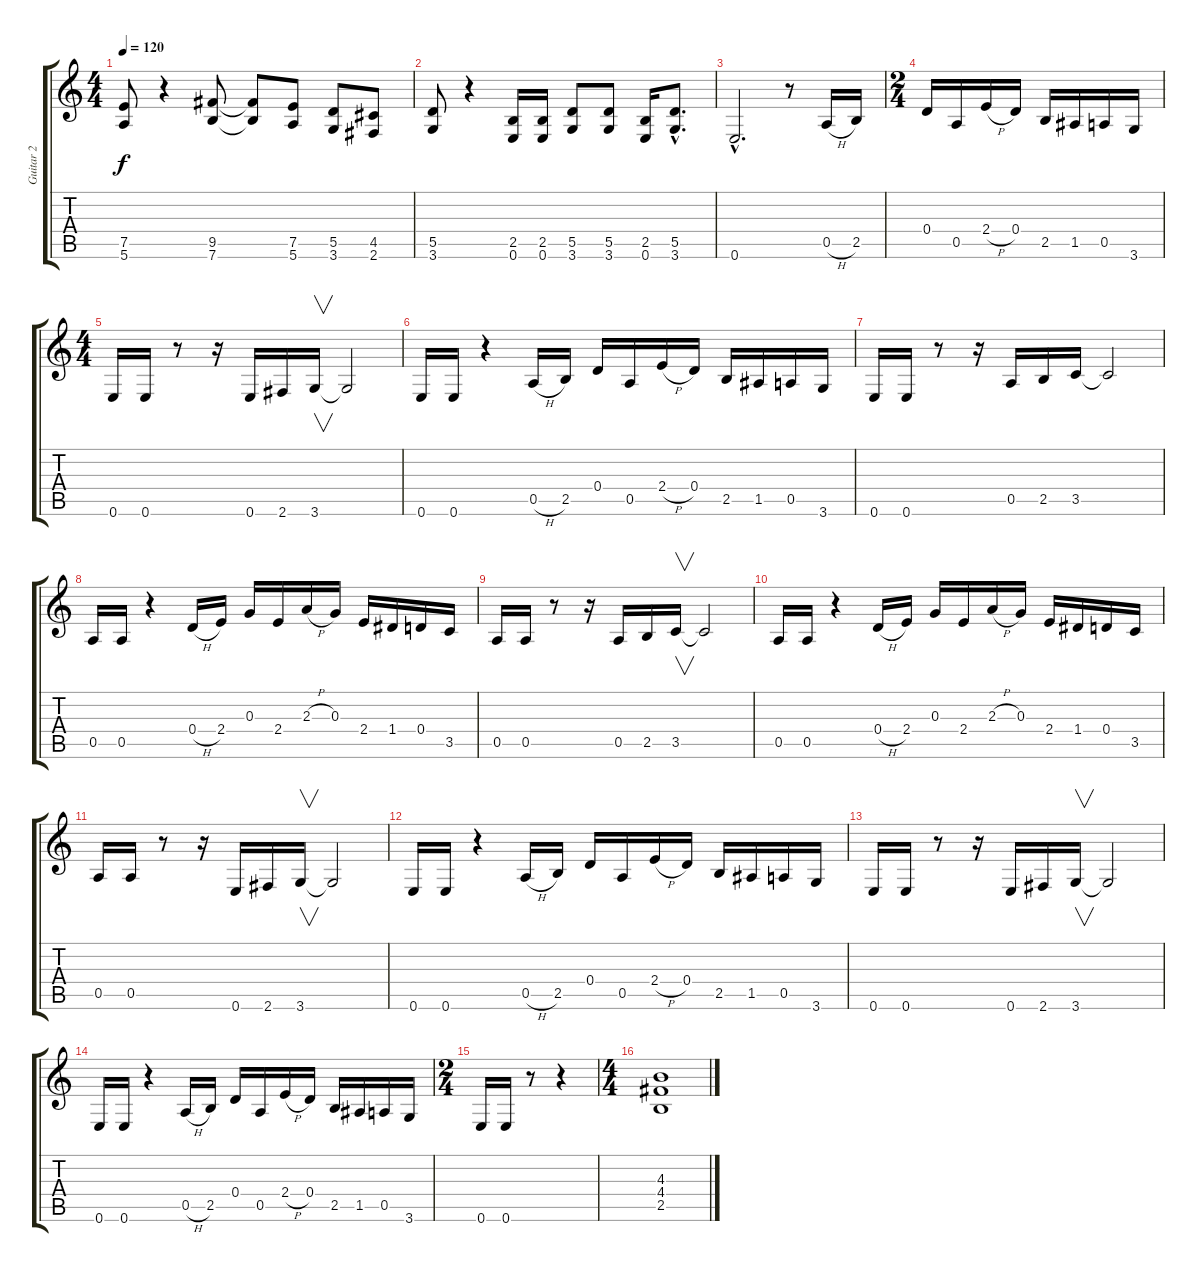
\track ("Guitar 2" "Guitar 2") {instrument overdrivenguitar}
\staff {score tabs}
\tuning (E4 B3 G3 D3 A2 E2) {hide}
\ts (4 4)
\tempo 120
\clef g2
\ks c
(7.5 5.6).8{dy f} r.4 (9.5 7.6).8 (9.5{t} 7.6{t}).8 (7.5 5.6).8 (5.5 3.6).8 (4.5 2.6).8 |
(5.5 3.6).8 r.4 (2.5 0.6).16 (2.5 0.6).16 (5.5 3.6).8 (5.5 3.6).8 (2.5 0.6).16 (5.5{hac} 3.6{hac}).8{d} |
0.6{hac}.2{d} r.8 0.5{h}.16 2.5.16 |
\ts (2 4)
0.4.16 0.5.16 2.4{h}.16 0.4.16 2.5.16 1.5.16 0.5.16 3.6.16 |
\ts (4 4)
0.6.16 0.6.16 r.8 r.16 0.6.16 2.6.16 3.6.16{v} 3.6{t}.2 |
0.6.16 0.6.16 r.4 0.5{h}.16 2.5.16 0.4.16 0.5.16 2.4{h}.16 0.4.16 2.5.16 1.5.16 0.5.16 3.6.16 |
0.6.16 0.6.16 r.8 r.16 0.5.16 2.5.16 3.5.16 3.5{t}.2 |
0.5.16 0.5.16 r.4 0.4{h}.16 2.4.16 0.3.16 2.4.16 2.3{h}.16 0.3.16 2.4.16 1.4.16 0.4.16 3.5.16 |
0.5.16 0.5.16 r.8 r.16 0.5.16 2.5.16 3.5.16{v} 3.5{t}.2 |
0.5.16 0.5.16 r.4 0.4{h}.16 2.4.16 0.3.16 2.4.16 2.3{h}.16 0.3.16 2.4.16 1.4.16 0.4.16 3.5.16 |
0.5.16 0.5.16 r.8 r.16 0.6.16 2.6.16 3.6.16{v} 3.6{t}.2 |
0.6.16 0.6.16 r.4 0.5{h}.16 2.5.16 0.4.16 0.5.16 2.4{h}.16 0.4.16 2.5.16 1.5.16 0.5.16 3.6.16 |
0.6.16 0.6.16 r.8 r.16 0.6.16 2.6.16 3.6.16{v} 3.6{t}.2 |
0.6.16 0.6.16 r.4 0.5{h}.16 2.5.16 0.4.16 0.5.16 2.4{h}.16 0.4.16 2.5.16 1.5.16 0.5.16 3.6.16 |
\ts (2 4)
0.6.16 0.6.16 r.8 r.4 |
\ts (4 4)
(4.3 4.4 2.5).1
